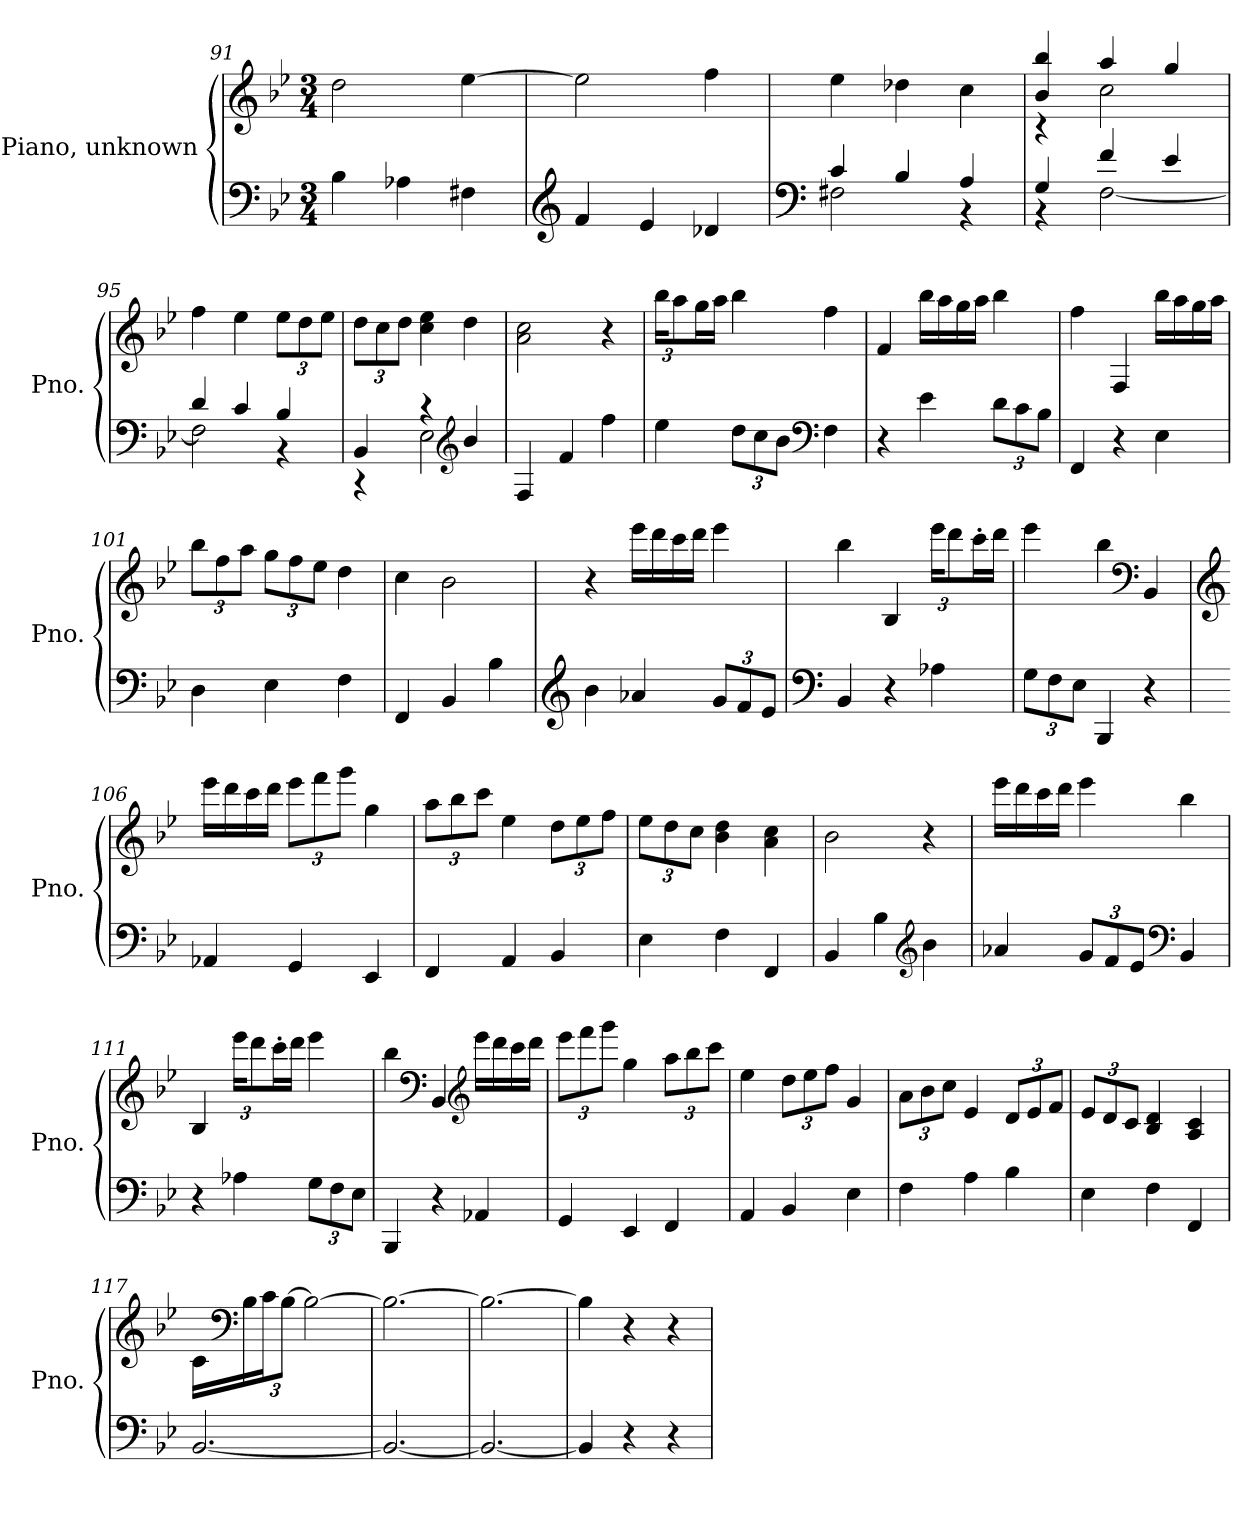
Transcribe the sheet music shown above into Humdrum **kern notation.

**kern	**kern
*part1	*part1
*staff2	*staff1
*I"Piano, unknown	*
*I'Pno.	*
*clefF4	*clefG2
*k[b-e-]	*k[b-e-]
*M3/4	*M3/4
=91	=91
4B-\	2dd\
4A-X\	.
4F#X\	[4ee-\
=92	=92
*clefG2	*
4f/	2ee-\]
4e-/	.
4d-X/	4ff\
=93	=93
*clefF4	*
*^	*
4c/	2F#X\	4ee-\
4B-/	.	4dd-X\
4A/	4r	4cc\
=94	=94	=94
*	*	*^
4G/	4r	4b-/ 4bb-/	4r
4f/	[2F\	4aa/	2cc\
4e-/	.	4gg/	.
*	*	*v	*v
!!LO:LB:g=z
=95	=95	=95
4d/	2F\]	4ff\
4c/	.	4ee-\
*	*	*Xbrackettup
4B-/	4r	12ee-\L
.	.	12dd\
.	.	12ee-\J
=96	=96	=96
4BB-/	4r	12dd\L
.	.	12cc\
.	.	12dd\J
4r	2E-\	4cc\ 4ee-\
*clefG2	*	*
4b-/	.	4dd\
*v	*v	*
=97	=97
4F/	2a\ 2cc\
4f/	.
4ff\	4r
=98	=98
4ee-\	24bb-\KL
.	12aa\
.	16gg\L
.	16aa\JJ
*Xbrackettup	*
12dd\L	4bb-\
12cc\	.
12b-\J	.
*clefF4	*
4F\	4ff\
=99	=99
4r	4f/
4e-\	16bb-\LL
.	16aa\
.	16gg\
.	16aa\JJ
12d\L	4bb-\
12c\	.
12B-\J	.
!!LO:LB:g=z
=100	=100
4FF/	4ff\
4r	4F/
4E-\	16bb-\LL
.	16aa\
.	16gg\
.	16aa\JJ
=101	=101
4D\	12bb-\L
.	12ff\
.	12aa\J
4E-\	12gg\L
.	12ff\
.	12ee-\J
4F\	4dd\
=102	=102
4FF/	4cc\
4BB-/	2b-\
4B-\	.
=103	=103
*clefG2	*
4b-\	4r
4a-X/	16eee-\LL
.	16ddd\
.	16ccc\
.	16ddd\JJ
12g/L	4eee-\
12f/	.
12e-/J	.
=104	=104
*clefF4	*
4BB-/	4bb-\
4r	4B-/
4A-X\	24eee-\KL
.	12ddd\
.	16ccc'\L
.	16ddd\JJ
!!LO:PB:g=z
=105	=105
12G\L	4eee-\
12F\	.
12E-\J	.
4BBB-/	4bb-\
*	*clefF4
4r	4BB-/
=106	=106
*	*clefG2
4AA-X/	16eee-\LL
.	16ddd\
.	16ccc\
.	16ddd\JJ
4GG/	12eee-\L
.	12fff\
.	12ggg\J
4EE-/	4gg\
=107	=107
4FF/	12aa\L
.	12bb-\
.	12ccc\J
4AA/	4ee-\
4BB-/	12dd\L
.	12ee-\
.	12ff\J
=108	=108
4E-\	12ee-\L
.	12dd\
.	12cc\J
4F\	4b-\ 4dd\
4FF/	4a\ 4cc\
=109	=109
4BB-/	2b-\
4B-\	.
*clefG2	*
4b-\	4r
!!LO:LB:g=z
=110	=110
4a-X/	16eee-\LL
.	16ddd\
.	16ccc\
.	16ddd\JJ
12g/L	4eee-\
12f/	.
12e-/J	.
*clefF4	*
4BB-/	4bb-\
=111	=111
4r	4B-/
4A-X\	24eee-\KL
.	12ddd\
.	16ccc'\L
.	16ddd\JJ
12G\L	4eee-\
12F\	.
12E-\J	.
=112	=112
4BBB-/	4bb-\
*	*clefF4
4r	4BB-/
*	*clefG2
4AA-X/	16eee-\LL
.	16ddd\
.	16ccc\
.	16ddd\JJ
=113	=113
4GG/	12eee-\L
.	12fff\
.	12ggg\J
4EE-/	4gg\
4FF/	12aa\L
.	12bb-\
.	12ccc\J
!!LO:LB:g=z
=114	=114
4AA/	4ee-\
4BB-/	12dd\L
.	12ee-\
.	12ff\J
4E-\	4g/
=115	=115
4F\	12a\L
.	12b-\
.	12cc\J
4A\	4e-/
4B-\	12d/L
.	12e-/
.	12f/J
=116	=116
4E-\	12e-/L
.	12d/
.	12c/J
4F\	4B-/ 4d/
4FF/	4A/ 4c/
=117	=117
[2.BB-/	16c\LL
*	*clefF4
.	16B-\
.	24c\J
.	[12B-\J
.	2B-\_
=118	=118
2.BB-/_	2.B-\_
=119	=119
2.BB-/_	2.B-\_
=120	=120
4BB-/]	4B-\]
4r	4r
4r	4r
=	=
*-	*-
